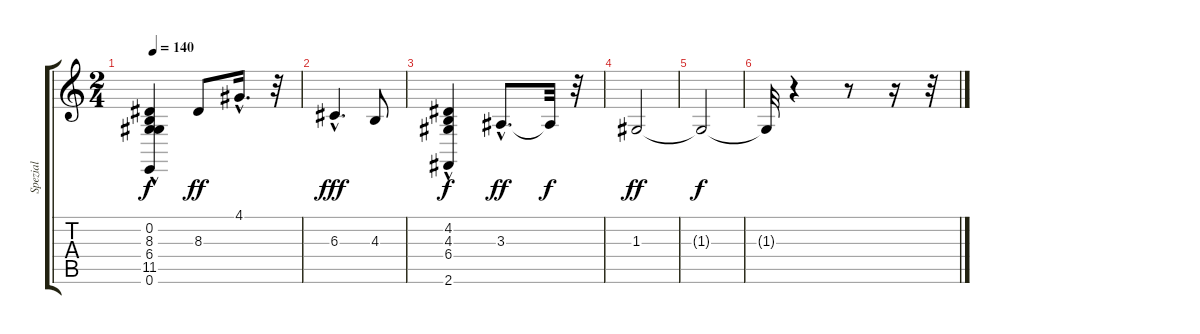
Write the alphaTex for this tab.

\track ("Spezial" "Spezial") {instrument acousticgrandpiano}
\staff {score tabs}
\tuning (E4 B3 G3 D3 A2 E2) {hide}
\ts (2 4)
\tempo 140
\clef g2
\ks c
(0.2{hac t} 8.3{t} 6.4{t} 11.5{t} 0.6{t}).4{dy f} 8.3.8{dy ff} 4.1{hac}.16{d} r.32 |
6.3{hac}.4{d dy fff} 4.3.8 |
(4.2{hac} 4.3 6.4{hac} 2.6).4{dy f} 3.3{hac}.8{d dy ff} 3.3{t}.32{dy f} r.32 |
1.3.2{dy ff} |
1.3{t}.2{dy f} |
1.3{t}.32 r.4 r.8 r.16 r.32
